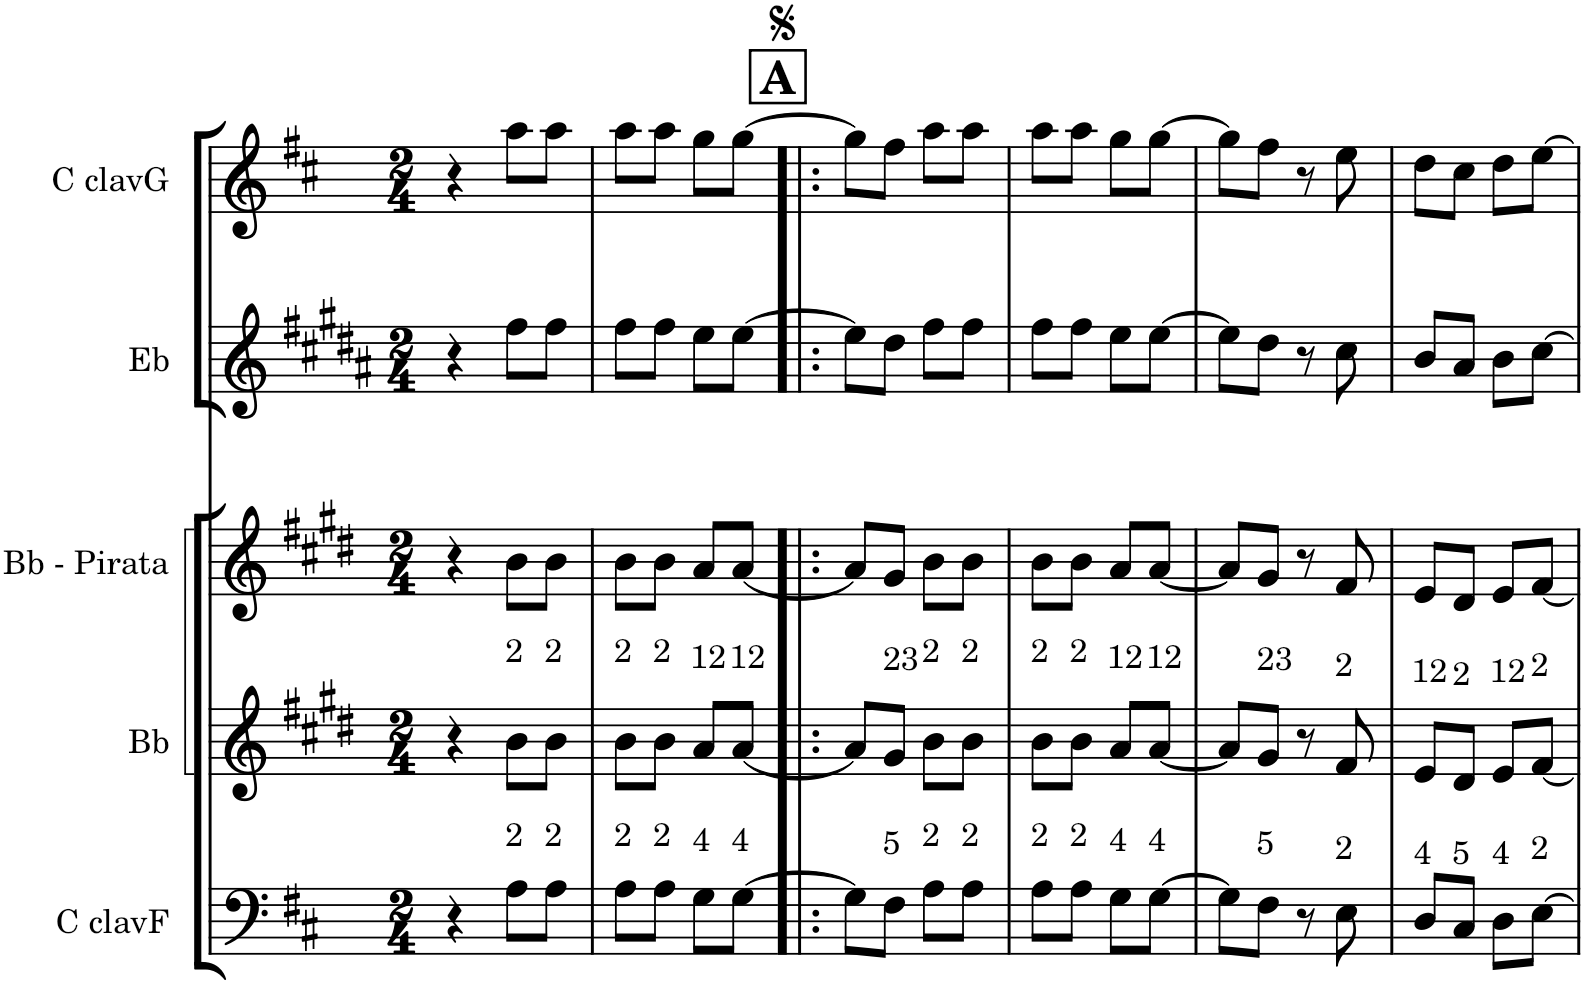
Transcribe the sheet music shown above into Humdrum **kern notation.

**kern	**kern	**kern	**kern	**kern
*part5	*part4	*part3	*part2	*part1
*staff5	*staff4	*staff3	*staff2	*staff1
*I"C clavF	*I"Bb	*I"Bb - Pirata	*I"Eb	*I"C clavG
*clefF4	*clefG2	*clefG2	*clefG2	*clefG2
*	*Trd1c2	*Trd1c2	*Trd5c9	*
*k[f#c#]	*k[f#c#g#d#]	*k[f#c#g#d#]	*k[f#c#g#d#a#]	*k[f#c#]
*M2/4	*M2/4	*M2/4	*M2/4	*M2/4
=1	=1	=1	=1	=1
4r	4r	4r	4r	4r
!	!LO:TX:a:t=2	!	!	!
!LO:TX:a:t=2	!	!	!	!
8A\L	8b\L	8b\L	8ff#\L	8aa\L
!	!LO:TX:a:t=2	!	!	!
!LO:TX:a:t=2	!	!	!	!
8A\J	8b\J	8b\J	8ff#\J	8aa\J
=2	=2	=2	=2	=2
!	!LO:TX:a:t=2	!	!	!
!LO:TX:a:t=2	!	!	!	!
8A\L	8b\L	8b\L	8ff#\L	8aa\L
!	!LO:TX:a:t=2	!	!	!
!LO:TX:a:t=2	!	!	!	!
8A\J	8b\J	8b\J	8ff#\J	8aa\J
!	!LO:TX:a:t=12	!	!	!
!LO:TX:a:t=4	!	!	!	!
8G\L	8a/L	8a/L	8ee\L	8gg\L
!	!LO:TX:a:t=12	!	!	!
!LO:TX:a:t=4	!	!	!	!
[8G\J	[8a/J	[8a/J	[8ee\J	[8gg\J
!!LO:REH:place=s1:a:B:cj:fs=14:t=A
=3!|:	=3!|:	=3!|:	=3!|:	=3!|:
8G\L]	8a/L]	8a/L]	8ee\L]	8gg\L]
!	!LO:TX:a:t=23	!	!	!
!LO:TX:a:t=5	!	!	!	!
8F#\J	8g#/J	8g#/J	8dd#\J	8ff#\J
!	!LO:TX:a:t=2	!	!	!
!LO:TX:a:t=2	!	!	!	!
8A\L	8b\L	8b\L	8ff#\L	8aa\L
!	!LO:TX:a:t=2	!	!	!
!LO:TX:a:t=2	!	!	!	!
8A\J	8b\J	8b\J	8ff#\J	8aa\J
=4	=4	=4	=4	=4
!	!LO:TX:a:t=2	!	!	!
!LO:TX:a:t=2	!	!	!	!
8A\L	8b\L	8b\L	8ff#\L	8aa\L
!	!LO:TX:a:t=2	!	!	!
!LO:TX:a:t=2	!	!	!	!
8A\J	8b\J	8b\J	8ff#\J	8aa\J
!	!LO:TX:a:t=12	!	!	!
!LO:TX:a:t=4	!	!	!	!
8G\L	8a/L	8a/L	8ee\L	8gg\L
!	!LO:TX:a:t=12	!	!	!
!LO:TX:a:t=4	!	!	!	!
[8G\J	[8a/J	[8a/J	[8ee\J	[8gg\J
=5	=5	=5	=5	=5
8G\L]	8a/L]	8a/L]	8ee\L]	8gg\L]
!	!LO:TX:a:t=23	!	!	!
!LO:TX:a:t=5	!	!	!	!
8F#\J	8g#/J	8g#/J	8dd#\J	8ff#\J
8r	8r	8r	8r	8r
!	!LO:TX:a:t=2	!	!	!
!LO:TX:a:t=2	!	!	!	!
8E\	8f#/	8f#/	8cc#\	8ee\
=6	=6	=6	=6	=6
!	!LO:TX:a:t=12	!	!	!
!LO:TX:a:t=4	!	!	!	!
8D/L	8e/L	8e/L	8b/L	8dd\L
!	!LO:TX:a:t=2	!	!	!
!LO:TX:a:t=5	!	!	!	!
8C#/J	8d#/J	8d#/J	8a#/J	8cc#\J
!	!LO:TX:a:t=12	!	!	!
!LO:TX:a:t=4	!	!	!	!
8D\L	8e/L	8e/L	8b\L	8dd\L
!	!LO:TX:a:t=2	!	!	!
!LO:TX:a:t=2	!	!	!	!
[8E\J	[8f#/J	[8f#/J	[8cc#\J	[8ee\J
=	=	=	=	=
*-	*-	*-	*-	*-
